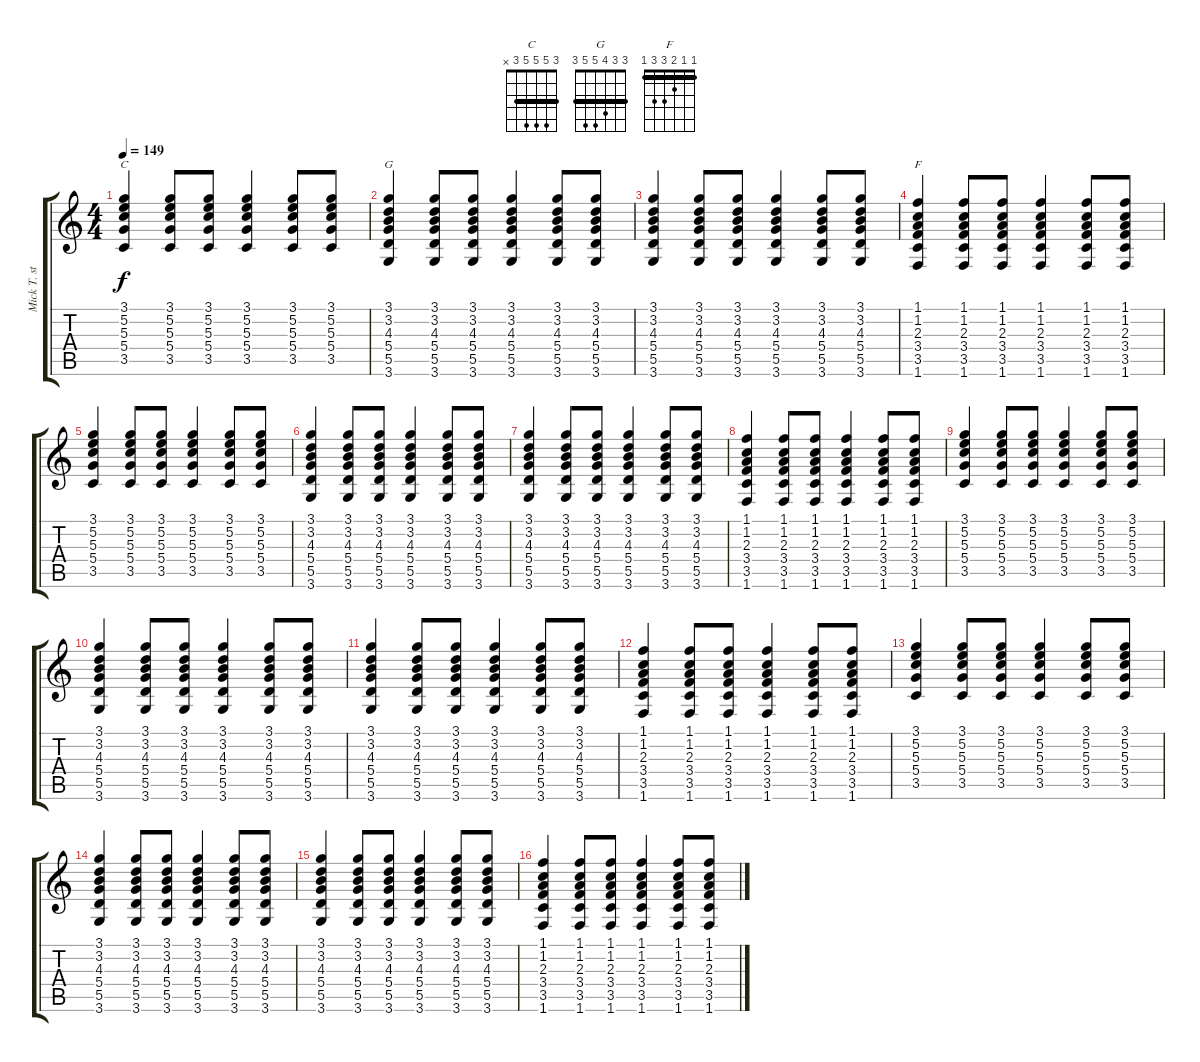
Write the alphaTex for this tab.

\track ("Mick T. standard" "Mick T. st") {instrument electricguitarjazz}
\staff {score tabs}
\tuning (E4 B3 G3 D3 A2 E2) {hide}
\chord ("C" 3 5 5 5 3 x) {barre 3}
\chord ("G" 3 3 4 5 5 3) {barre 3}
\chord ("F" 1 1 2 3 3 1) {barre 1}
\ts (4 4)
\tempo 149
\clef g2
\ks c
(3.1 5.2 5.3 5.4 3.5).4{ch "C" dy f} (3.1 5.2 5.3 5.4 3.5).8 (3.1 5.2 5.3 5.4 3.5).8 (3.1 5.2 5.3 5.4 3.5).4 (3.1 5.2 5.3 5.4 3.5).8 (3.1 5.2 5.3 5.4 3.5).8 |
(3.1 3.2 4.3 5.4 5.5 3.6).4{ch "G"} (3.1 3.2 4.3 5.4 5.5 3.6).8 (3.1 3.2 4.3 5.4 5.5 3.6).8 (3.1 3.2 4.3 5.4 5.5 3.6).4 (3.1 3.2 4.3 5.4 5.5 3.6).8 (3.1 3.2 4.3 5.4 5.5 3.6).8 |
(3.1 3.2 4.3 5.4 5.5 3.6).4 (3.1 3.2 4.3 5.4 5.5 3.6).8 (3.1 3.2 4.3 5.4 5.5 3.6).8 (3.1 3.2 4.3 5.4 5.5 3.6).4 (3.1 3.2 4.3 5.4 5.5 3.6).8 (3.1 3.2 4.3 5.4 5.5 3.6).8 |
(1.1 1.2 2.3 3.4 3.5 1.6).4{ch "F"} (1.1 1.2 2.3 3.4 3.5 1.6).8 (1.1 1.2 2.3 3.4 3.5 1.6).8 (1.1 1.2 2.3 3.4 3.5 1.6).4 (1.1 1.2 2.3 3.4 3.5 1.6).8 (1.1 1.2 2.3 3.4 3.5 1.6).8 |
(3.1 5.2 5.3 5.4 3.5).4 (3.1 5.2 5.3 5.4 3.5).8 (3.1 5.2 5.3 5.4 3.5).8 (3.1 5.2 5.3 5.4 3.5).4 (3.1 5.2 5.3 5.4 3.5).8 (3.1 5.2 5.3 5.4 3.5).8 |
(3.1 3.2 4.3 5.4 5.5 3.6).4 (3.1 3.2 4.3 5.4 5.5 3.6).8 (3.1 3.2 4.3 5.4 5.5 3.6).8 (3.1 3.2 4.3 5.4 5.5 3.6).4 (3.1 3.2 4.3 5.4 5.5 3.6).8 (3.1 3.2 4.3 5.4 5.5 3.6).8 |
(3.1 3.2 4.3 5.4 5.5 3.6).4 (3.1 3.2 4.3 5.4 5.5 3.6).8 (3.1 3.2 4.3 5.4 5.5 3.6).8 (3.1 3.2 4.3 5.4 5.5 3.6).4 (3.1 3.2 4.3 5.4 5.5 3.6).8 (3.1 3.2 4.3 5.4 5.5 3.6).8 |
(1.1 1.2 2.3 3.4 3.5 1.6).4 (1.1 1.2 2.3 3.4 3.5 1.6).8 (1.1 1.2 2.3 3.4 3.5 1.6).8 (1.1 1.2 2.3 3.4 3.5 1.6).4 (1.1 1.2 2.3 3.4 3.5 1.6).8 (1.1 1.2 2.3 3.4 3.5 1.6).8 |
(3.1 5.2 5.3 5.4 3.5).4 (3.1 5.2 5.3 5.4 3.5).8 (3.1 5.2 5.3 5.4 3.5).8 (3.1 5.2 5.3 5.4 3.5).4 (3.1 5.2 5.3 5.4 3.5).8 (3.1 5.2 5.3 5.4 3.5).8 |
(3.1 3.2 4.3 5.4 5.5 3.6).4 (3.1 3.2 4.3 5.4 5.5 3.6).8 (3.1 3.2 4.3 5.4 5.5 3.6).8 (3.1 3.2 4.3 5.4 5.5 3.6).4 (3.1 3.2 4.3 5.4 5.5 3.6).8 (3.1 3.2 4.3 5.4 5.5 3.6).8 |
(3.1 3.2 4.3 5.4 5.5 3.6).4 (3.1 3.2 4.3 5.4 5.5 3.6).8 (3.1 3.2 4.3 5.4 5.5 3.6).8 (3.1 3.2 4.3 5.4 5.5 3.6).4 (3.1 3.2 4.3 5.4 5.5 3.6).8 (3.1 3.2 4.3 5.4 5.5 3.6).8 |
(1.1 1.2 2.3 3.4 3.5 1.6).4 (1.1 1.2 2.3 3.4 3.5 1.6).8 (1.1 1.2 2.3 3.4 3.5 1.6).8 (1.1 1.2 2.3 3.4 3.5 1.6).4 (1.1 1.2 2.3 3.4 3.5 1.6).8 (1.1 1.2 2.3 3.4 3.5 1.6).8 |
(3.1 5.2 5.3 5.4 3.5).4 (3.1 5.2 5.3 5.4 3.5).8 (3.1 5.2 5.3 5.4 3.5).8 (3.1 5.2 5.3 5.4 3.5).4 (3.1 5.2 5.3 5.4 3.5).8 (3.1 5.2 5.3 5.4 3.5).8 |
(3.1 3.2 4.3 5.4 5.5 3.6).4 (3.1 3.2 4.3 5.4 5.5 3.6).8 (3.1 3.2 4.3 5.4 5.5 3.6).8 (3.1 3.2 4.3 5.4 5.5 3.6).4 (3.1 3.2 4.3 5.4 5.5 3.6).8 (3.1 3.2 4.3 5.4 5.5 3.6).8 |
(3.1 3.2 4.3 5.4 5.5 3.6).4 (3.1 3.2 4.3 5.4 5.5 3.6).8 (3.1 3.2 4.3 5.4 5.5 3.6).8 (3.1 3.2 4.3 5.4 5.5 3.6).4 (3.1 3.2 4.3 5.4 5.5 3.6).8 (3.1 3.2 4.3 5.4 5.5 3.6).8 |
(1.1 1.2 2.3 3.4 3.5 1.6).4 (1.1 1.2 2.3 3.4 3.5 1.6).8 (1.1 1.2 2.3 3.4 3.5 1.6).8 (1.1 1.2 2.3 3.4 3.5 1.6).4 (1.1 1.2 2.3 3.4 3.5 1.6).8 (1.1 1.2 2.3 3.4 3.5 1.6).8
